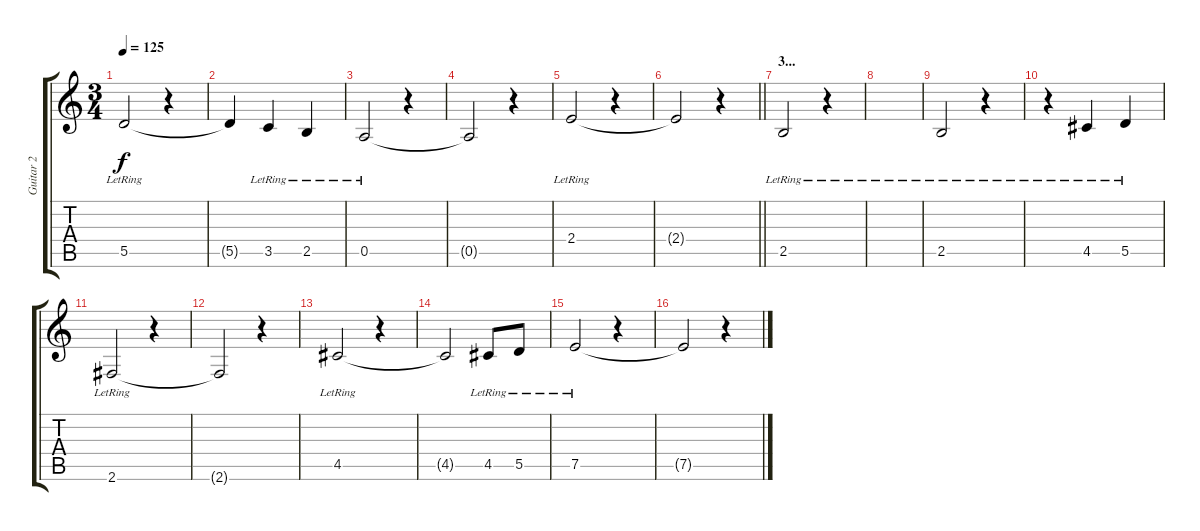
\track ("Guitar 2" "Guitar 2") {instrument acousticguitarnylon}
\staff {score tabs}
\tuning (E4 B3 G3 D3 A2 E2) {hide}
\ts (3 4)
\tempo 125
\clef g2
\ks c
5.5{lr}.2{dy f} r.4 |
5.5{t}.4 3.5{lr}.4 2.5{lr}.4 |
0.5{lr}.2 r.4 |
0.5{t}.2 r.4 |
2.4{lr}.2 r.4 |
\barLineRight lightlight
2.4{t}.2 r.4 |
\section ("" "3...")
2.5{lr}.2 r.4 |
|
2.5{lr}.2 r.4 |
r.4 4.5{lr}.4 5.5{lr}.4 |
2.6{lr}.2 r.4 |
2.6{t}.2 r.4 |
4.5{lr}.2 r.4 |
4.5{t}.2 4.5{lr}.8 5.5{lr}.8 |
7.5{lr}.2 r.4 |
7.5{t}.2 r.4
